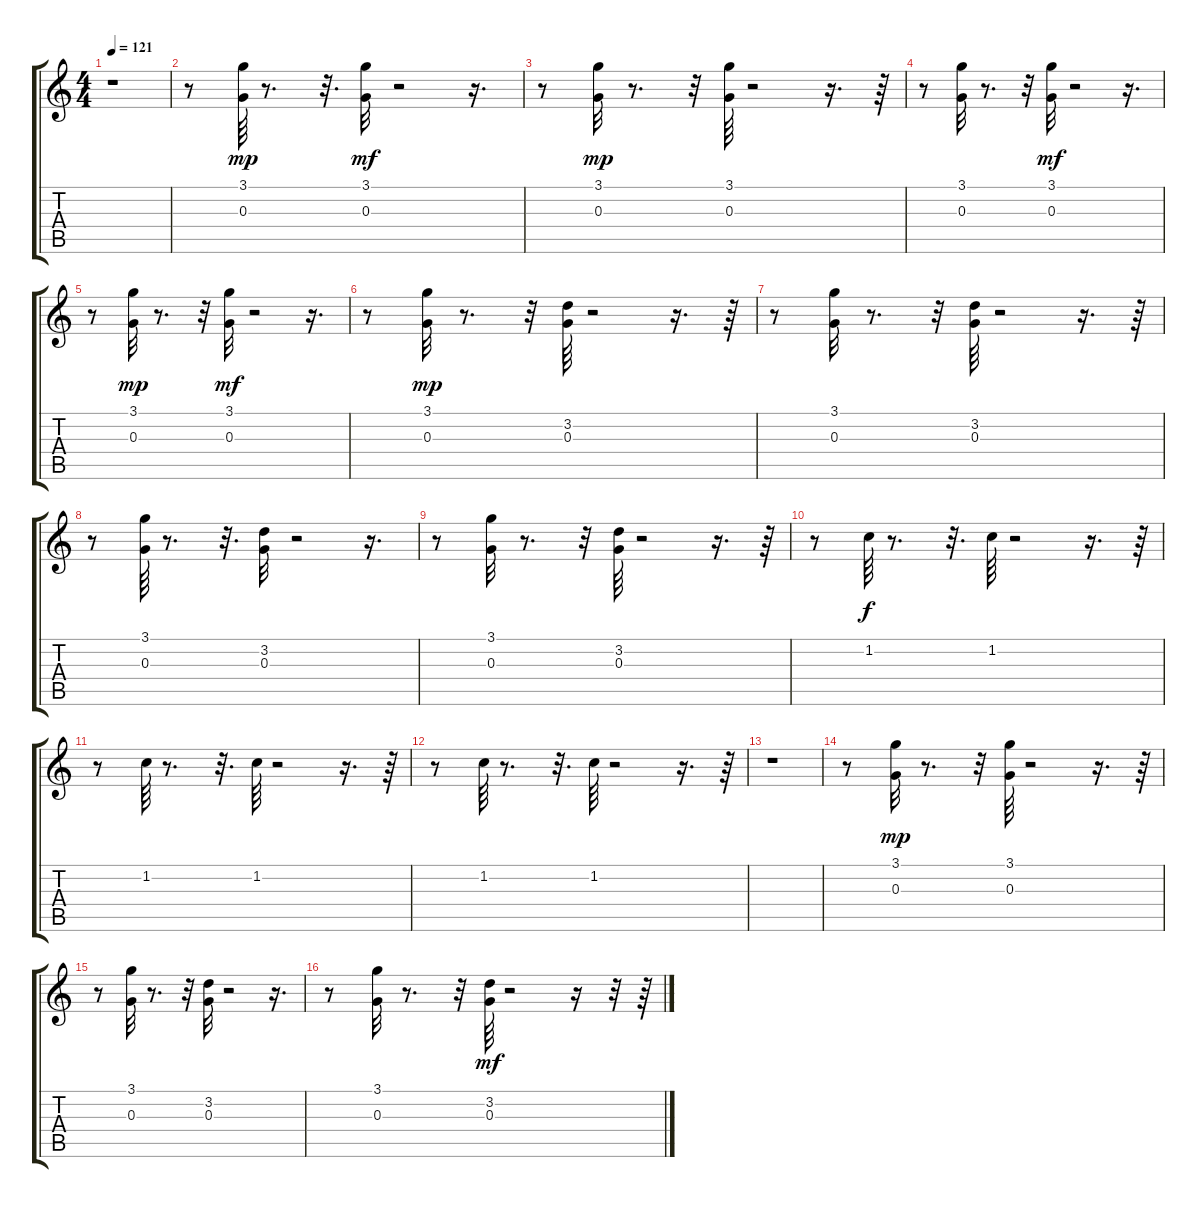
\track "" {instrument electricguitarmuted}
\staff {score tabs}
\tuning (E4 B3 G3 D3 A2 E2) {hide}
\ts (4 4)
\tempo 121
\clef g2
\ks c
r.1{dy f} |
r.8 (3.1 0.3).64{dy mp} r.8{d} r.32{d} (3.1 0.3).32{dy mf} r.2 r.16{d} |
r.8 (3.1 0.3).32{dy mp} r.8{d} r.32 (3.1 0.3).64 r.2 r.16{d} r.64 |
r.8 (3.1 0.3).32 r.8{d} r.32 (3.1 0.3).32{dy mf} r.2 r.16{d} |
r.8 (3.1 0.3).32{dy mp} r.8{d} r.32 (3.1 0.3).32{dy mf} r.2 r.16{d} |
r.8 (3.1 0.3).32{dy mp} r.8{d} r.32 (3.2 0.3).64 r.2 r.16{d} r.64 |
r.8 (3.1 0.3).32 r.8{d} r.32 (3.2 0.3).64 r.2 r.16{d} r.64 |
r.8 (3.1 0.3).64 r.8{d} r.32{d} (3.2 0.3).32 r.2 r.16{d} |
r.8 (3.1 0.3).32 r.8{d} r.32 (3.2 0.3).64 r.2 r.16{d} r.64 |
r.8 1.2.64{dy f} r.8{d} r.32{d} 1.2.64 r.2 r.16{d} r.64 |
r.8 1.2.64 r.8{d} r.32{d} 1.2.64 r.2 r.16{d} r.64 |
r.8 1.2.64 r.8{d} r.32{d} 1.2.64 r.2 r.16{d} r.64 |
r.1 |
r.8 (3.1 0.3).32{dy mp} r.8{d} r.32 (3.1 0.3).64 r.2 r.16{d} r.64 |
r.8 (3.1 0.3).32 r.8{d} r.32 (3.2 0.3).32 r.2 r.16{d} |
r.8 (3.1 0.3).32 r.8{d} r.32 (3.2 0.3).64{dy mf} r.2 r.16 r.32 r.64
